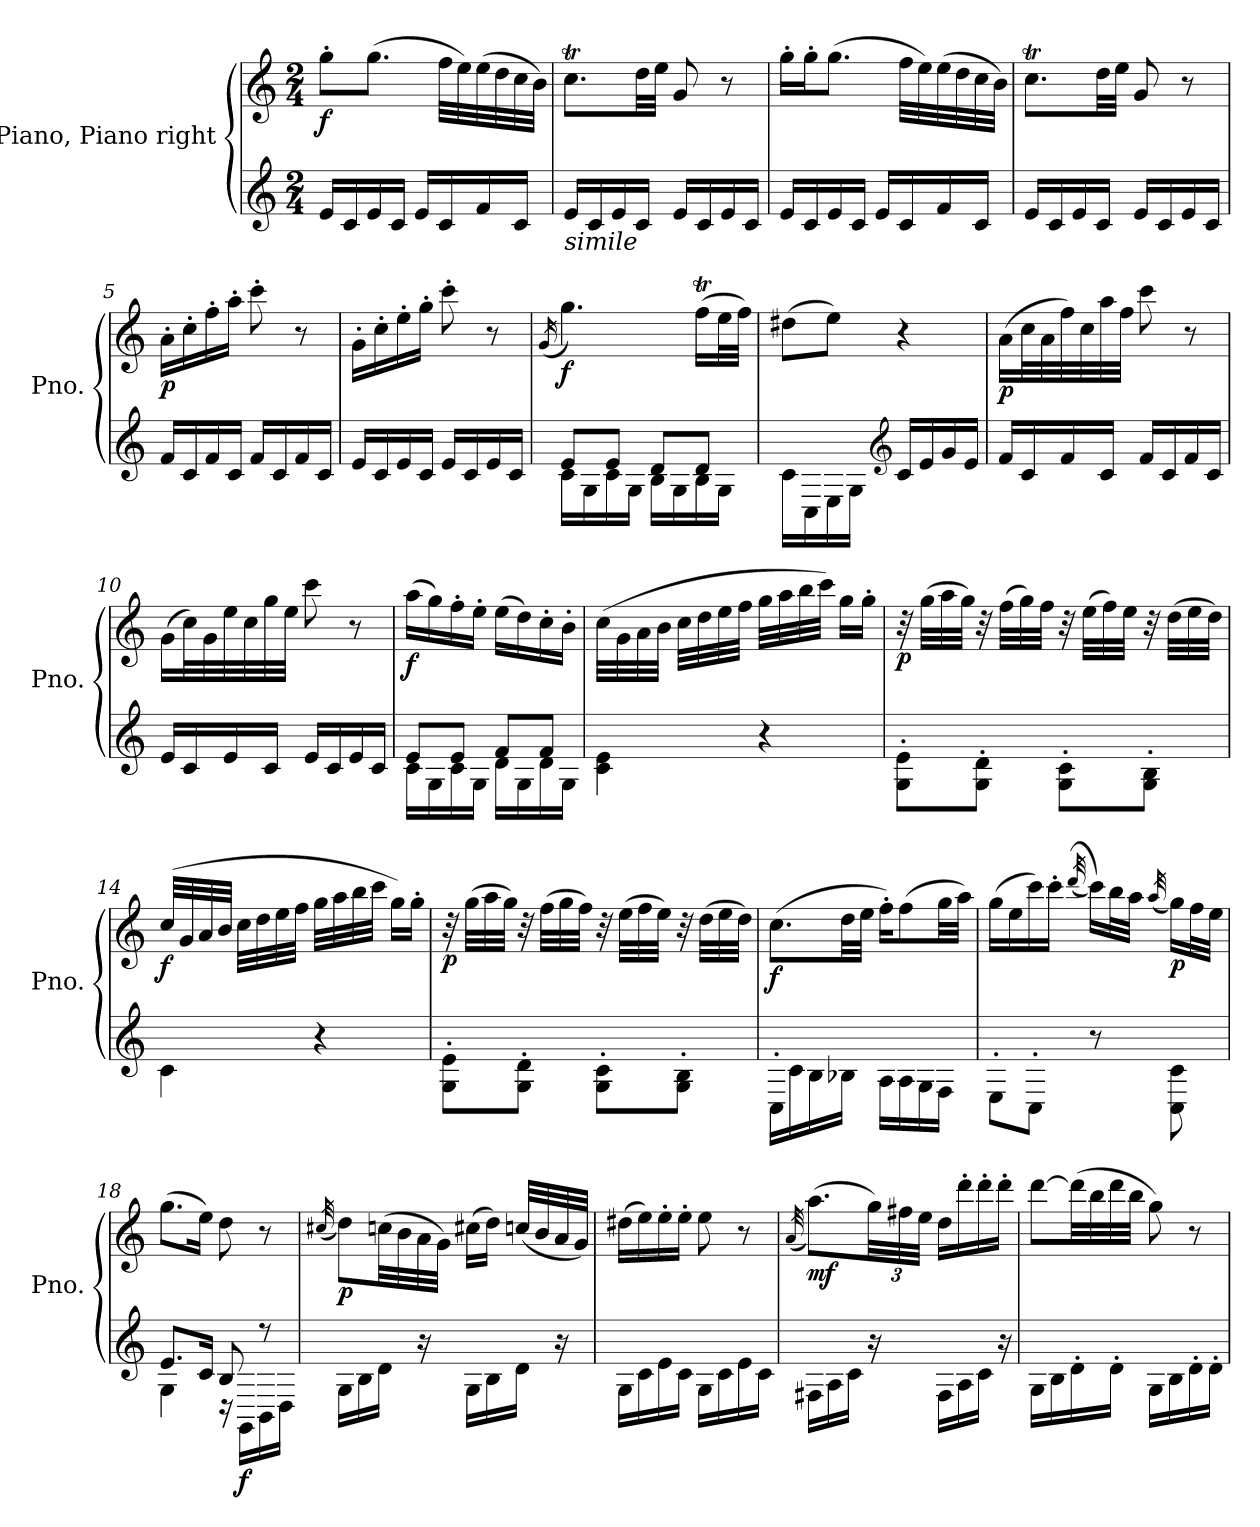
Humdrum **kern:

**kern	**kern	**dynam
*part1	*part1	*part1
*staff2	*staff1	*staff1/2
*I"Piano, Piano right	*	*
*I'Pno.	*	*
*clefG2	*clefG2	*
*k[]	*k[]	*
*M2/4	*M2/4	*
=1	=1	=1
!	!	!LO:DY:b
16e/LL	8gg'\L	f
16c/	.	.
16e/	(>8.gg\J	.
16c/JJ	.	.
16e/LL	.	.
16c/	32ff\LLL	.
.	32ee\)	.
16f/	(>32ee\	.
.	32dd\	.
16c/JJ	32cc\	.
.	32b\JJJ)	.
=2	=2	=2
!LO:TX:b:i:t=simile	!	!
16e/LL	8.ccT\L	.
16c/	.	.
16e/	.	.
16c/JJ	32dd\LL	.
.	32ee\JJJ	.
16e/LL	8g/	.
16c/	.	.
16e/	8r	.
16c/JJ	.	.
=3	=3	=3
16e/LL	16gg'\LL	.
16c/	16gg'\J	.
16e/	(>8.gg\J	.
16c/JJ	.	.
16e/LL	.	.
16c/	32ff\LLL	.
.	32ee\)	.
16f/	(>32ee\	.
.	32dd\	.
16c/JJ	32cc\	.
.	32b\JJJ)	.
=4	=4	=4
16e/LL	8.ccT\L	.
16c/	.	.
16e/	.	.
16c/JJ	32dd\LL	.
.	32ee\JJJ	.
16e/LL	8g/	.
16c/	.	.
16e/	8r	.
16c/JJ	.	.
=5	=5	=5
!	!	!LO:DY:b
16f/LL	16a'\LL	p
16c/	16cc'\	.
16f/	16ff'\	.
16c/JJ	16aa'\JJ	.
16f/LL	8ccc'\	.
16c/	.	.
16f/	8r	.
16c/JJ	.	.
!!LO:LB:g=z
=6	=6	=6
16e/LL	16g'\LL	.
16c/	16cc'\	.
16e/	16ee'\	.
16c/JJ	16gg'\JJ	.
16e/LL	8ccc'\	.
16c/	.	.
16e/	8r	.
16c/JJ	.	.
=7	=7	=7
.	(<16qg/	.
*^	*	*
!	!	!	!LO:DY:b
8e/L	16c\LL	4.gg\)	f
.	16G\	.	.
8e/J	16c\	.	.
.	16G\JJ	.	.
8d/L	16B\LL	.	.
.	16G\	.	.
8d/J	16B\	(>16ffT\LL	.
.	16G\JJ	32ee\L	.
.	.	32ff\JJJ)	.
*v	*v	*	*
=8	=8	=8
16c\LL	(>8dd#X\L	.
16C\	.	.
16E\	8ee\J)	.
16G\JJ	.	.
*clefG2	*	*
16c/LL	4r	.
16e/	.	.
16g/	.	.
16e/JJ	.	.
=9	=9	=9
!	!	!LO:DY:b
16f/LL	(>16a\LL	p
16c/	32cc\L	.
.	32a\	.
16f/	32ff\)	.
.	32cc\	.
16c/JJ	32aa\	.
.	32ff\JJJ	.
16f/LL	8ccc\	.
16c/	.	.
16f/	8r	.
16c/JJ	.	.
!!LO:LB:g=z
=10	=10	=10
16e/LL	(>16g\LL	.
16c/	32cc\L)	.
.	32g\	.
16e/	32ee\	.
.	32cc\	.
16c/JJ	32gg\	.
.	32ee\JJJ	.
16e/LL	8ccc\	.
16c/	.	.
16e/	8r	.
16c/JJ	.	.
=11	=11	=11
*^	*	*
!	!	!	!LO:DY:b
8e/L	16c\LL	(>16aa\LL	f
.	16G\	16gg\)	.
8e/J	16c\	16ff'\	.
.	16G\JJ	16ee'\JJ	.
8f/L	16d\LL	(>16ee\LL	.
.	16G\	16dd\)	.
8f/J	16d\	16cc'\	.
.	16G\JJ	16b'\JJ	.
*v	*v	*	*
=12	=12	=12
4c\ 4e\	(>32cc\LLL	.
.	32g\	.
.	32a\	.
.	32b\JJJ	.
.	32cc\LLL	.
.	32dd\	.
.	32ee\	.
.	32ff\JJJ	.
4r	32gg\LLL	.
.	32aa\	.
.	32bb\	.
.	32ccc\JJJ)	.
.	16gg\LL	.
.	16gg'\JJ	.
!!LO:LB:g=z
=13	=13	=13
!	!	!LO:DY:b
8G\' 8e\'L	32r	p
.	(>32gg\LLL	.
.	32aa\	.
.	32gg\JJJ)	.
8G\' 8d\'J	32r	.
.	(>32ff\LLL	.
.	32gg\)	.
.	32ff\JJJ	.
8G\' 8c\'L	32r	.
.	(>32ee\LLL	.
.	32ff\)	.
.	32ee\JJJ	.
8G\' 8B\'J	32r	.
.	(>32dd\LLL	.
.	32ee\	.
.	32dd\JJJ)	.
=14	=14	=14
!	!	!LO:DY:b
4c\	(>32cc/LLL	f
.	32g/	.
.	32a/	.
.	32b/JJJ	.
.	32cc\LLL	.
.	32dd\	.
.	32ee\	.
.	32ff\JJJ	.
4r	32gg\LLL	.
.	32aa\	.
.	32bb\	.
.	32ccc\JJJ	.
.	16gg\LL)	.
.	16gg'\JJ	.
=15	=15	=15
!	!	!LO:DY:b
8G\' 8e\'L	32r	p
.	(>32gg\LLL	.
.	32aa\	.
.	32gg\JJJ)	.
8G\' 8d\'J	32r	.
.	(>32ff\LLL	.
.	32gg\	.
.	32ff\JJJ)	.
8G\' 8c\'L	32r	.
.	(>32ee\LLL	.
.	32ff\	.
.	32ee\JJJ)	.
8G\' 8B\'J	32r	.
.	(>32dd\LLL	.
.	32ee\	.
.	32dd\JJJ)	.
!!LO:LB:g=z
=16	=16	=16
!	!	!LO:DY:b
16C'\LL	(>8.cc\L	f
16c\	.	.
16B\	.	.
16B-X\JJ	32dd\LL	.
.	32ee\JJJ	.
16A\LL	16ff'\KL)	.
16A\	(>8ff\	.
16G\	.	.
16F\JJ	32gg\LL	.
.	32aa\JJJ)	.
=17	=17	=17
8E'\L	(>16gg\LL	.
.	16ee\	.
8C'\J	16ccc\)	.
.	16ccc'\JJ	.
.	(<(<32qddd/	.
8r	16ccc\LL))	.
.	32bb\L	.
.	32aa\JJJ	.
.	(<32qaa/	.
!	!	!LO:DY:b
8C\ 8c\	16gg\LL)	p
.	32ff\L	.
.	32ee\JJJ	.
=18	=18	=18
*^	*	*
8.e/L	4G\	(>8.gg\L	.
16c/Jk	.	16ee\Jk)	.
8B/	16r	8dd\	.
!	!	!	!LO:DY:b=2
.	16GG\LL	.	f
8r	16BB\	8r	.
.	16D\JJ	.	.
*v	*v	*	*
!!LO:PB:g=z
=19	=19	=19
.	(<32qcc#X/	.
!	!	!LO:DY:b
16G\LL	8dd\L)	p
16B\	.	.
16d\JJ	(>32ccn\LL	.
.	32b\	.
16r	32a\	.
.	32g\JJJ)	.
16G\LL	(>16cc#X\LL	.
16B\	16dd\JJ)	.
16d\JJ	(<32ccn/LLL	.
.	32b/	.
16r	32a/	.
.	32g/JJJ)	.
=20	=20	=20
16G\LL	(>16dd#X\LL	.
16c\	16ee\)	.
16e\	16ee'\	.
16c\JJ	16ee'\JJ	.
16G\LL	8ee\	.
16c\	.	.
16e\	8r	.
16c\JJ	.	.
=21	=21	=21
.	(<32qa/	.
!	!	!LO:DY:b
16F#X\LL	(>8.aa\L)	mf
16A\	.	.
16c\JJ	.	.
*	*Xbrackettup	*
16r	48gg\LL)	.
.	48ff#X\	.
.	48ee\JJJ	.
16F#\LL	16dd\LL	.
16A\	16ddd'\	.
16c\JJ	16ddd'\	.
16r	16ddd'\JJ	.
=22	=22	=22
16G\LL	[8ddd\L	.
16B\	.	.
16d'\	(>32ddd\LL]	.
.	32bb\	.
16d'\JJ	32ddd\	.
.	32bb\JJJ	.
16G\LL	8gg\)	.
16B\	.	.
16d'\	8r	.
16d'\JJ	.	.
=	=	=
*-	*-	*-
